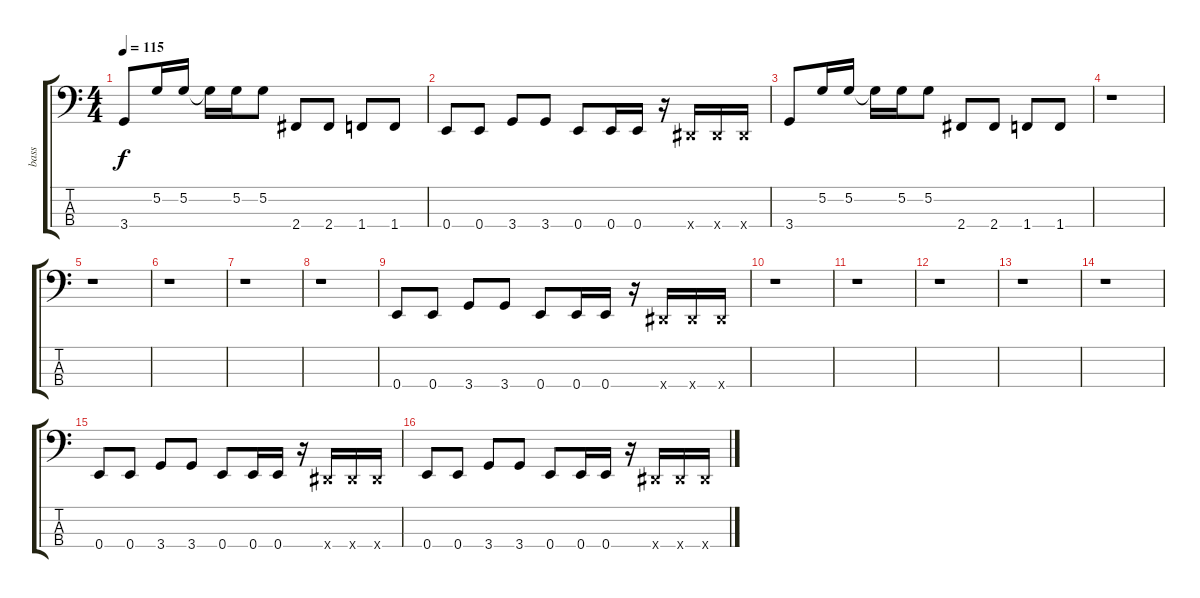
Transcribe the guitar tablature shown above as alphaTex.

\track ("bass" "bass") {instrument slapbass1}
\staff {score tabs}
\tuning (G2 D2 A1 E1) {hide}
\ts (4 4)
\tempo 115
\clef f4
\ks c
3.4.8{dy f} 5.2.16 5.2.16 5.2{t}.16 5.2.16 5.2.8 2.4.8 2.4.8 1.4.8 1.4.8 |
0.4.8 0.4.8 3.4.8 3.4.8 0.4.8 0.4.16 0.4.16 r.16 -1.4{x}.16 -1.4{x}.16 -1.4{x}.16 |
3.4.8 5.2.16 5.2.16 5.2{t}.16 5.2.16 5.2.8 2.4.8 2.4.8 1.4.8 1.4.8 |
r.1 |
r.1 |
r.1 |
r.1 |
r.1 |
0.4.8 0.4.8 3.4.8 3.4.8 0.4.8 0.4.16 0.4.16 r.16 -1.4{x}.16 -1.4{x}.16 -1.4{x}.16 |
r.1 |
r.1 |
r.1 |
r.1 |
r.1 |
0.4.8 0.4.8 3.4.8 3.4.8 0.4.8 0.4.16 0.4.16 r.16 -1.4{x}.16 -1.4{x}.16 -1.4{x}.16 |
0.4.8 0.4.8 3.4.8 3.4.8 0.4.8 0.4.16 0.4.16 r.16 -1.4{x}.16 -1.4{x}.16 -1.4{x}.16
